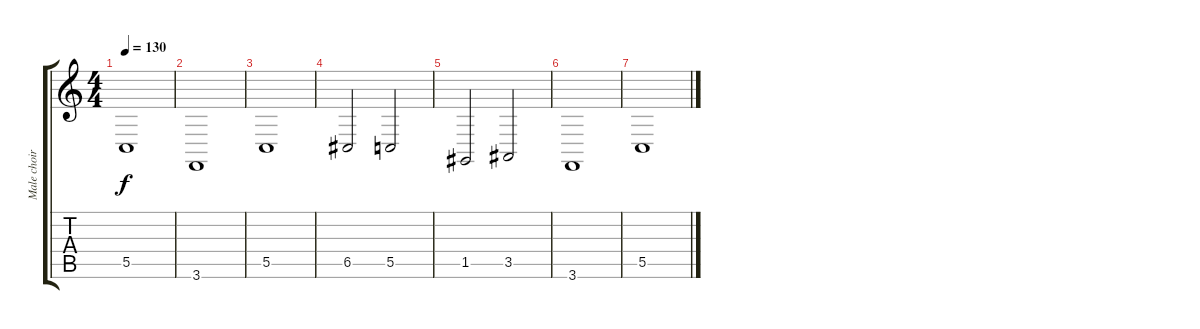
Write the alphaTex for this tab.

\track ("Male choir" "Male choir") {instrument choiraahs}
\staff {score tabs}
\tuning (D4 A3 F3 C3 G2 D2) {hide}
\ts (4 4)
\tempo 130
\clef g2
\ks c
5.5.1{dy f} |
3.6.1 |
5.5.1 |
6.5.2 5.5.2 |
1.5.2 3.5.2 |
3.6.1 |
5.5.1
